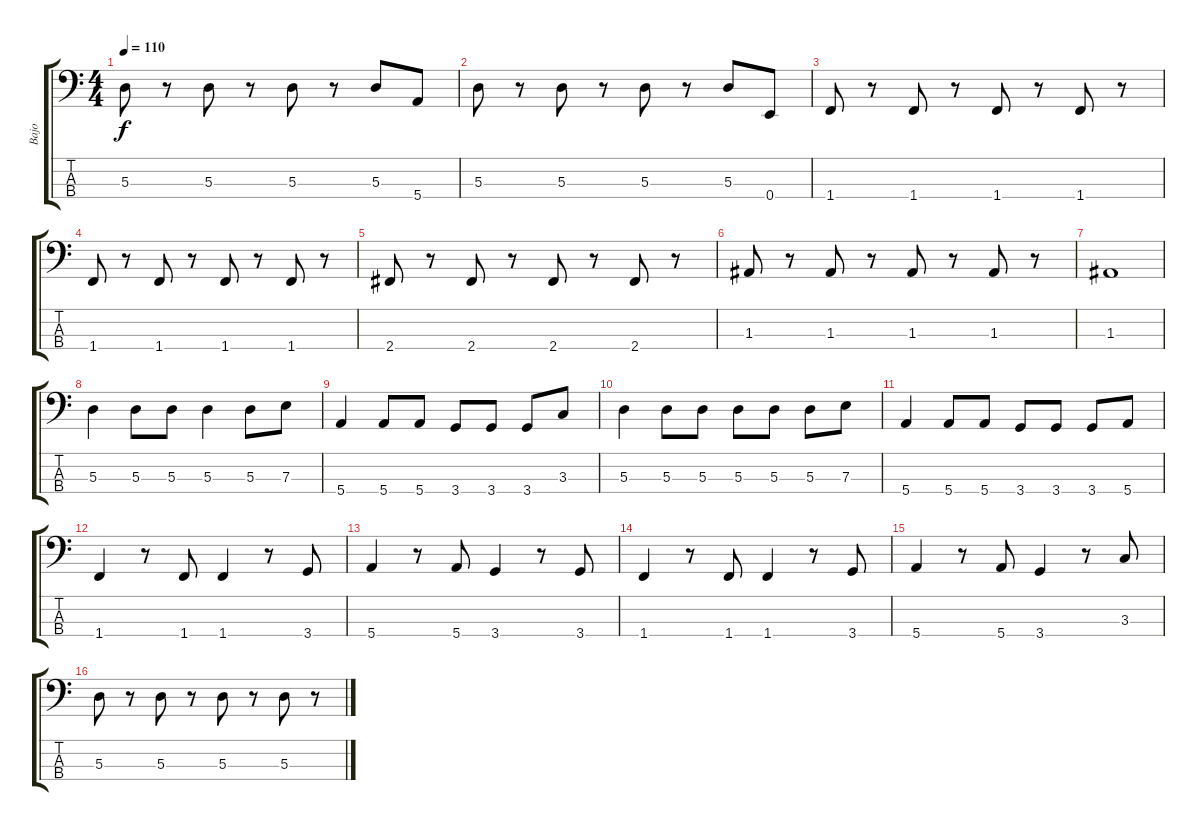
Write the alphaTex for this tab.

\track ("Bajo" "Bajo") {instrument electricbassfinger}
\staff {score tabs}
\tuning (G2 D2 A1 E1) {hide}
\ts (4 4)
\tempo 110
\clef f4
\ks c
5.3.8{dy f} r.8 5.3.8 r.8 5.3.8 r.8 5.3.8 5.4.8 |
5.3.8 r.8 5.3.8 r.8 5.3.8 r.8 5.3.8 0.4.8 |
1.4.8 r.8 1.4.8 r.8 1.4.8 r.8 1.4.8 r.8 |
1.4.8 r.8 1.4.8 r.8 1.4.8 r.8 1.4.8 r.8 |
2.4.8 r.8 2.4.8 r.8 2.4.8 r.8 2.4.8 r.8 |
1.3.8 r.8 1.3.8 r.8 1.3.8 r.8 1.3.8 r.8 |
1.3.1 |
5.3.4 5.3.8 5.3.8 5.3.4 5.3.8 7.3.8 |
5.4.4 5.4.8 5.4.8 3.4.8 3.4.8 3.4.8 3.3.8 |
5.3.4 5.3.8 5.3.8 5.3.8 5.3.8 5.3.8 7.3.8 |
5.4.4 5.4.8 5.4.8 3.4.8 3.4.8 3.4.8 5.4.8 |
1.4.4 r.8 1.4.8 1.4.4 r.8 3.4.8 |
5.4.4 r.8 5.4.8 3.4.4 r.8 3.4.8 |
1.4.4 r.8 1.4.8 1.4.4 r.8 3.4.8 |
5.4.4 r.8 5.4.8 3.4.4 r.8 3.3.8 |
5.3.8 r.8 5.3.8 r.8 5.3.8 r.8 5.3.8 r.8
